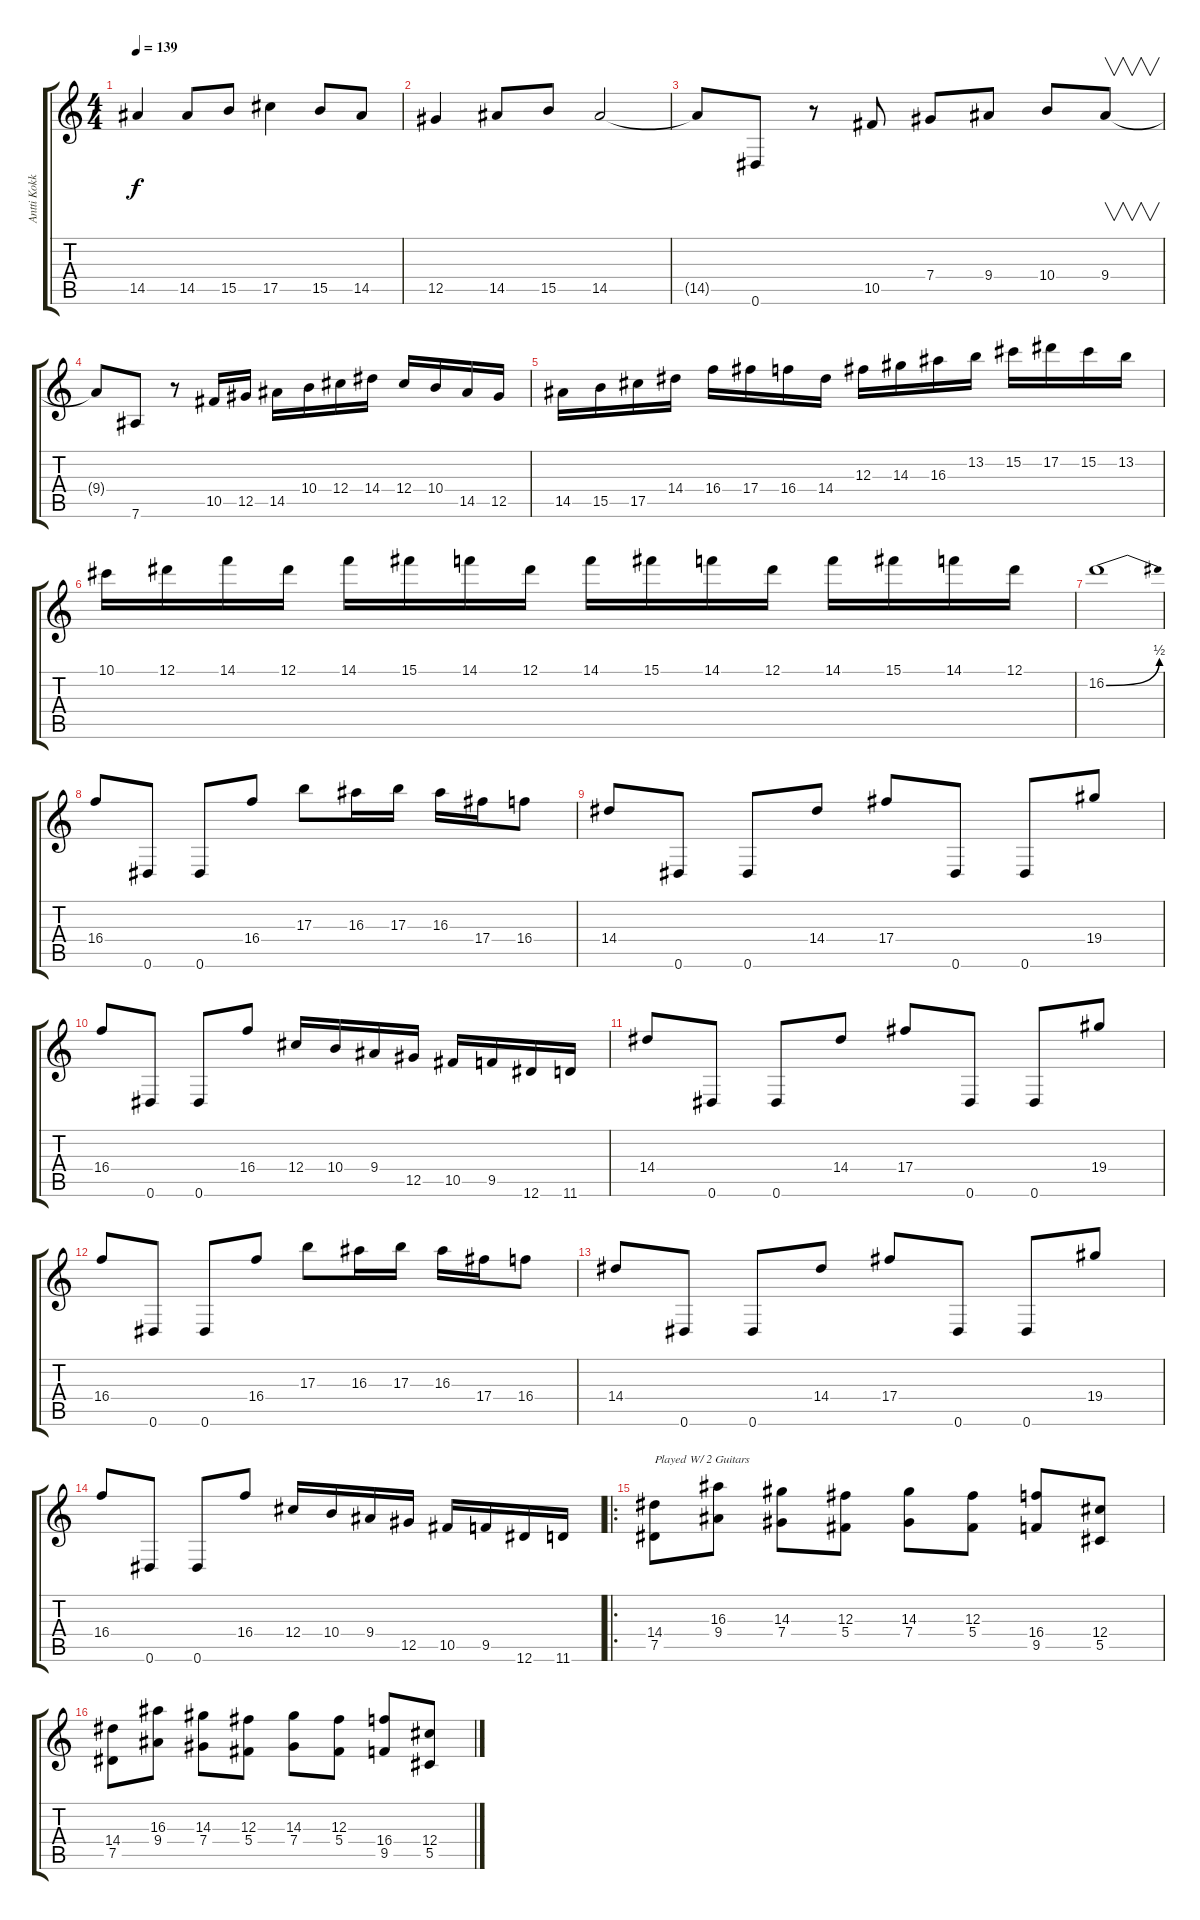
\track ("Antti Kokko " "Antti Kokk") {instrument overdrivenguitar}
\staff {score tabs}
\tuning (Eb4 Bb3 Gb3 Db3 Ab2 Eb2) {hide}
\ts (4 4)
\tempo 139
\clef g2
\ks c
14.5.4{dy f} 14.5.8 15.5.8 17.5.4 15.5.8 14.5.8 |
12.5.4 14.5.8 15.5.8 14.5.2 |
14.5{t}.8 0.6.8 r.8 10.5.8 7.4.8 9.4.8 10.4.8 9.4.8{v} |
9.4{t}.8 7.6.8 r.8 10.5.16 12.5.16 14.5.16 10.4.16 12.4.16 14.4.16 12.4.16 10.4.16 14.5.16 12.5.16 |
14.5.16 15.5.16 17.5.16 14.4.16 16.4.16 17.4.16 16.4.16 14.4.16 12.3.16 14.3.16 16.3.16 13.2.16 15.2.16 17.2.16 15.2.16 13.2.16 |
10.1.16 12.1.16 14.1.16 12.1.16 14.1.16 15.1.16 14.1.16 12.1.16 14.1.16 15.1.16 14.1.16 12.1.16 14.1.16 15.1.16 14.1.16 12.1.16 |
16.2{be (bend 0 0 60 2)}.1 |
16.4.8 0.6.8 0.6.8 16.4.8 17.3.8 16.3.16 17.3.16 16.3.16 17.4.16 16.4.8 |
14.4.8 0.6.8 0.6.8 14.4.8 17.4.8 0.6.8 0.6.8 19.4.8 |
16.4.8 0.6.8 0.6.8 16.4.8 12.4.16 10.4.16 9.4.16 12.5.16 10.5.16 9.5.16 12.6.16 11.6.16 |
14.4.8 0.6.8 0.6.8 14.4.8 17.4.8 0.6.8 0.6.8 19.4.8 |
16.4.8 0.6.8 0.6.8 16.4.8 17.3.8 16.3.16 17.3.16 16.3.16 17.4.16 16.4.8 |
14.4.8 0.6.8 0.6.8 14.4.8 17.4.8 0.6.8 0.6.8 19.4.8 |
16.4.8 0.6.8 0.6.8 16.4.8 12.4.16 10.4.16 9.4.16 12.5.16 10.5.16 9.5.16 12.6.16 11.6.16 |
\ro
(14.4 7.5).8{txt "Played W/ 2 Guitars"} (16.3 9.4).8 (14.3 7.4).8 (12.3 5.4).8 (14.3 7.4).8 (12.3 5.4).8 (16.4 9.5).8 (12.4 5.5).8 |
(14.4 7.5).8 (16.3 9.4).8 (14.3 7.4).8 (12.3 5.4).8 (14.3 7.4).8 (12.3 5.4).8 (16.4 9.5).8 (12.4 5.5).8
